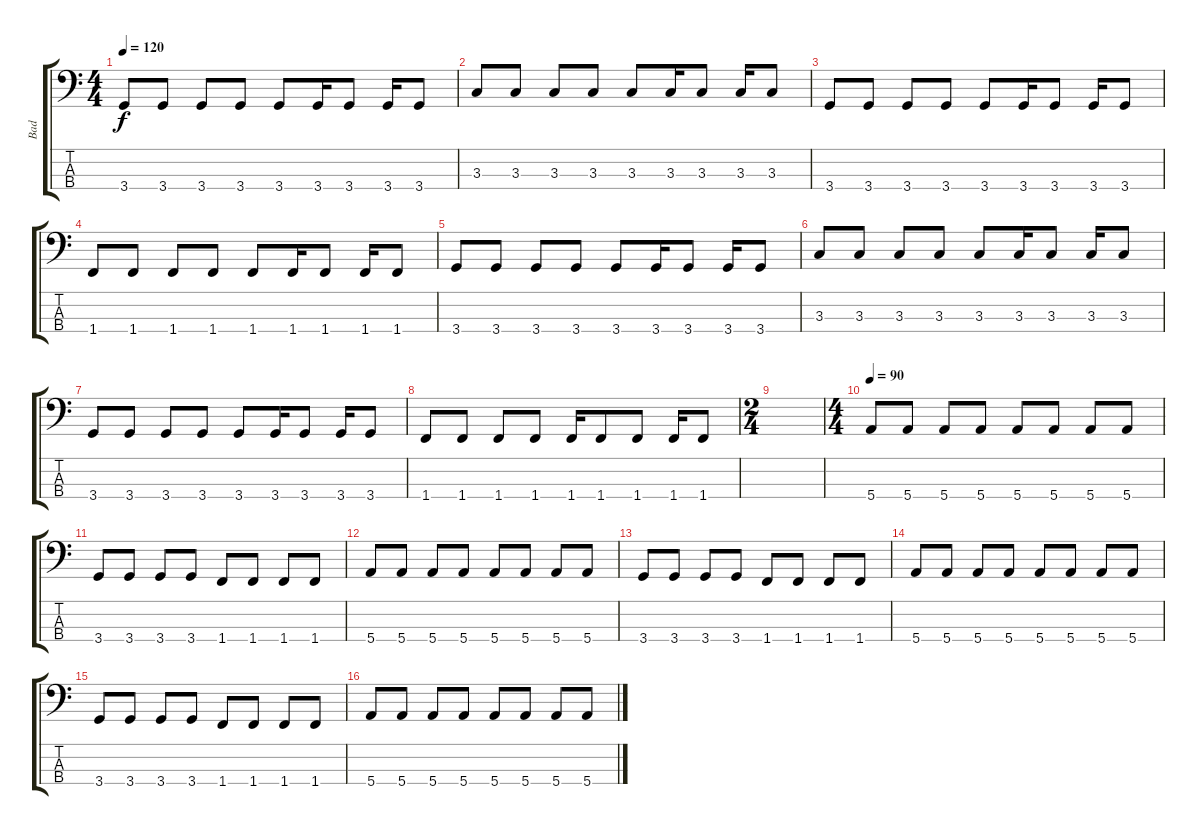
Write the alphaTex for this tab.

\track ("Bad" "Bad") {instrument electricbassfinger}
\staff {score tabs}
\tuning (G2 D2 A1 E1) {hide}
\ts (4 4)
\tempo 120
\tempo 90
\tempo 120
\clef f4
\ks c
3.4.8{dy f instrument electricbassfinger} 3.4.8 3.4.8 3.4.8 3.4.8 3.4.16 3.4.8 3.4.16 3.4.8 |
3.3.8 3.3.8 3.3.8 3.3.8 3.3.8 3.3.16 3.3.8 3.3.16 3.3.8 |
3.4.8 3.4.8 3.4.8 3.4.8 3.4.8 3.4.16 3.4.8 3.4.16 3.4.8 |
1.4.8 1.4.8 1.4.8 1.4.8 1.4.8 1.4.16 1.4.8 1.4.16 1.4.8 |
3.4.8 3.4.8 3.4.8 3.4.8 3.4.8 3.4.16 3.4.8 3.4.16 3.4.8 |
3.3.8 3.3.8 3.3.8 3.3.8 3.3.8 3.3.16 3.3.8 3.3.16 3.3.8 |
3.4.8 3.4.8 3.4.8 3.4.8 3.4.8 3.4.16 3.4.8 3.4.16 3.4.8 |
1.4.8 1.4.8 1.4.8 1.4.8 1.4.16 1.4.8 1.4.8 1.4.16 1.4.8 |
\ts (2 4)
|
\ts (4 4)
\tempo 90
5.4.8 5.4.8 5.4.8 5.4.8 5.4.8 5.4.8 5.4.8 5.4.8 |
3.4.8 3.4.8 3.4.8 3.4.8 1.4.8 1.4.8 1.4.8 1.4.8 |
5.4.8 5.4.8 5.4.8 5.4.8 5.4.8 5.4.8 5.4.8 5.4.8 |
3.4.8 3.4.8 3.4.8 3.4.8 1.4.8 1.4.8 1.4.8 1.4.8 |
5.4.8 5.4.8 5.4.8 5.4.8 5.4.8 5.4.8 5.4.8 5.4.8 |
3.4.8 3.4.8 3.4.8 3.4.8 1.4.8 1.4.8 1.4.8 1.4.8 |
5.4.8 5.4.8 5.4.8 5.4.8 5.4.8 5.4.8 5.4.8 5.4.8
